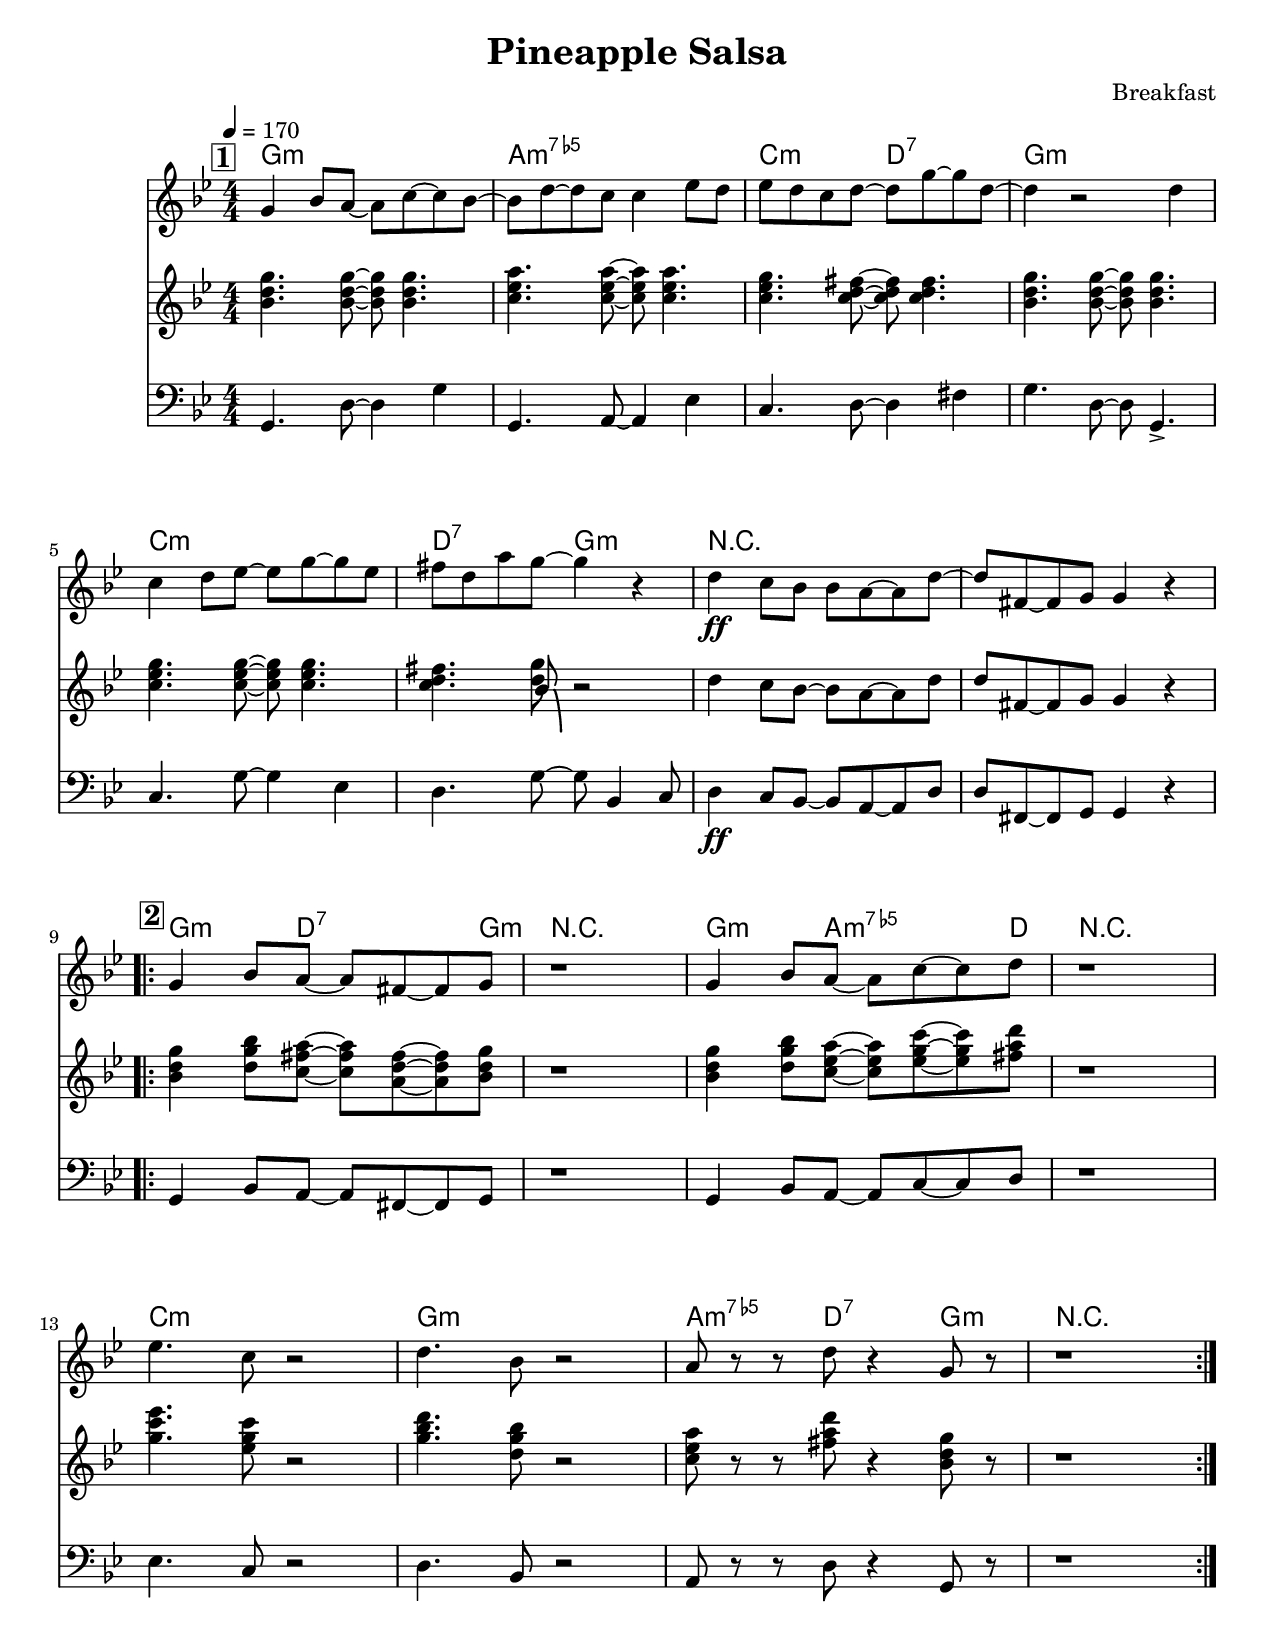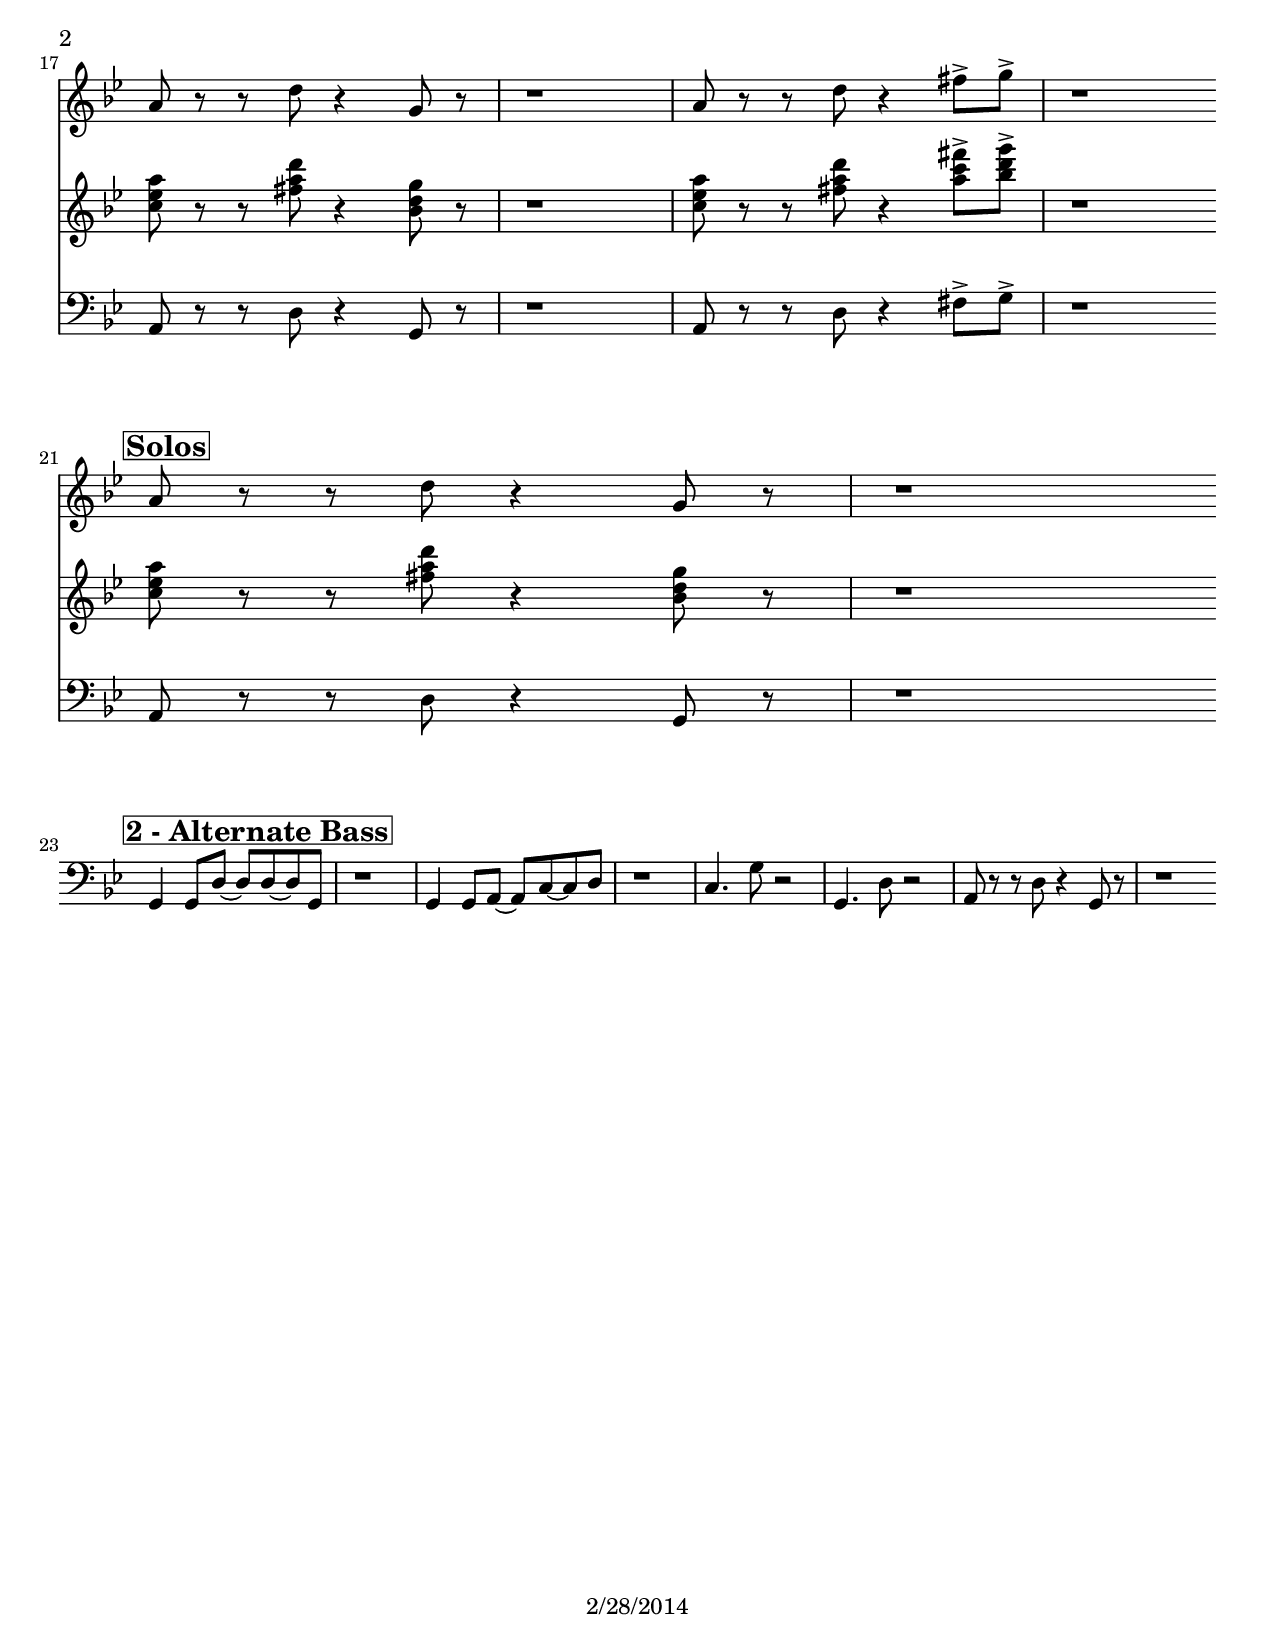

\version "2.12.3"

\header { 
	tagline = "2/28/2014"

  
  title = "Pineapple Salsa"
  composer = "Breakfast"
  %arranger = \markup {\tiny "Arr: Jeff Giaquinto"}
  
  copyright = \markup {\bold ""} %form
}
  flatadj = \markup { \translate #'(0.2 . 0.2) \fontsize #-1 \flat } 
chExceptionMusic = { 
   <c ees ges bes>1-\markup { "m" \super \concat {"7" \hspace #0.3 \flatadj "5"} }% half-diminished
}

chExceptions = #( append
  ( sequential-music-to-chord-exceptions chExceptionMusic #t)
  ignatzekExceptions)

%Part: melody
melody = \relative c'' {
  \time 4/4  \numericTimeSignature  \key g \minor
  \set Score.markFormatter = #format-mark-box-letters
  \override Score.RehearsalMark #'self-alignment-X = #LEFT
  
  \break \mark \markup \box \bold "1"
  g4 bes8 a~a c~c bes~ | bes d~d c c4 ees8 d| ees d c d~d g~g d~ | d4 r2 d4 |
  c4 d8 ees~ ees g~g ees | fis d a' g~ g4 r4 | d4\ff c8 bes bes a~a d~ | d fis, ~ fis g g4 r4|
 
 \break \mark \markup \box \bold "2"
  \repeat volta 2 {
    g4 bes8 a~a fis~fis g | r1 | g4 bes8 a~a c~c d | r1 |
    \break
    ees4. c8 r2 | d4. bes 8 r2 | a8 r r d r4 g,8 r |  r1 |
  }
  \break
  a8 r r d r4 g,8 r | r1 | a8 r r d r4 fis8-> g-> | r1 |

  \break \mark \markup \box \bold "Solos"
  \bar "|:" a,8 r r d r4 g,8 r | r1 \bar ":|"
  
}

%Part: tenor
tenor = \relative c'' {
  \time 4/4  \numericTimeSignature  \key g \minor
  \set Score.markFormatter = #format-mark-box-letters
  \override Score.RehearsalMark #'self-alignment-X = #LEFT
  
  \break \mark \markup \box \bold "1"
  <bes d g>4. <bes d g>8~<bes d g> <bes d g>4. | <c ees a>4. <c ees a>8~<c ees a> <c ees a>4. | <c ees g>4. <c d fis>8~<c d fis> <c d fis>4. |  <bes d g>4. <bes d g>8~<bes d g> <bes d g>4. |
  \break
  <c ees g>4. <c ees g>8~<c ees g> <c ees g>4. | <c d fis>  << { bes8-\bendAfter #-8 } \\ { <g' d>8 } >> r2 | d4 c8 bes~ bes a~ a d | d fis,~fis g g4 r4 |

  \break \mark \markup \box \bold "2"
  \repeat volta 2 {
    <bes d g>4 <d g bes>8 <c fis a>~<c fis a> <a d fis>~<a d fis> <bes d g> | r1 | <bes d g>4 <d g bes>8 <c ees a> ~ <c ees a> <ees g c>~<ees g c> <fis a d> | r1 |
    \break
    <g c ees>4. <es g c>8 r2 | <g bes d>4. <d g bes>8 r2 | <c ees a>8 r r <fis a d> r4 <bes, d g>8 r | r1 |
  }
  \break
  <c ees a>8 r r <fis a d> r4 <bes, d g>8 r | r1 | <c ees a>8 r r <fis a d> r4 <a c fis>8-> <bes d g>-> | r 1 |

  \break \mark \markup \box \bold "Solos"
  \bar "|:" <c, ees a>8 r r <fis a d> r4 <bes, d g>8 r | r1 |\bar ":|"
}
%part: changes
changes = \chordmode {

  \set chordNameExceptions = #chExceptions
  
    \time 4/4  \numericTimeSignature  \key g \minor
  \set Score.markFormatter = #format-mark-box-letters
  \override Score.RehearsalMark #'self-alignment-X = #LEFT
  
  \break \mark \markup \box \bold "1"
  g:m | a:m7.5- | c2:m d2:7 | g1:m | c:m | d2:7 g2:m | r1 | r | 
  \break \mark \markup \box \bold "2"
  \repeat volta 2 {
    g4.:m d2:7 g8:m | r1 | g4.:m a2:m7.5- d8 | r1 |
    c:m | g:m |  a4.:m7.5- d4.:7 g4:m | r1 | 
  }
}

%Part: bass
bass = \relative c {
  \time 4/4  \numericTimeSignature  \key g \minor
  \set Score.markFormatter = #format-mark-box-letters
  \override Score.RehearsalMark #'self-alignment-X = #LEFT
  
  \break \mark \markup \box \bold "1"
  g4. d'8~d4 g4 | g,4. a8~a4 ees'4 | c4. d8~d4 fis4 | g4. d8~d g,4.-> |
  c4. g'8~g4 ees | d4. g8~g8 bes,4 c8 | d4\ff c8 bes~bes a~a d | d fis,~fis g g4 r4 |

  \break \mark \markup \box \bold "2"
  \repeat volta 2 {
    g4 bes8 a~a fis~fis g | r1 | g4 bes8 a~a c~c d | r1 |
    \break
    ees4. c8 r2 | d4. bes 8 r2 | a8 r r d r4 g,8 r |  r1 |
  }
  \break
  a8 r r d r4 g,8 r | r1 | a8 r r d r4 fis8-> g-> | r1 |
  
  \break \mark \markup \box \bold "Solos"
  \bar "|:" a,8 r r d r4 g,8 r | r1
  
  \break \mark \markup \box \bold "2 - Alternate Bass"
  \bar ":|:"  g4 g8 d'~d d~d g, | r1 | g4 g8 a~a c~c d | r1 |
  c4. g'8 r2 | g,4. d'8 r2 | a8 r r d r4 g,8 r | r1 |  \bar ":|"
  
  
}


%%Generated layout
#(set-default-paper-size "letter")
\book {
	\score { <<
			\set Score.markFormatter = #format-mark-box-numbers
			
		\transpose c c \new ChordNames { \set chordChanges = ##t \changes }
		\new Staff \with { \consists "Volta_engraver" } {  \set Staff.midiInstrument = #"trumpet" \clef treble
			\tempo     4 = 170
			\override Score.RehearsalMark #'self-alignment-X = #LEFT
			\melody
		}
		\new Staff \with { \consists "Volta_engraver" } {  \set Staff.midiInstrument = #"trombone" \clef treble
			\override Score.RehearsalMark #'self-alignment-X = #LEFT
			\tenor
		}
		\new Staff \with { \consists "Volta_engraver" } {  \set Staff.midiInstrument = #"tuba" \clef bass
			\override Score.RehearsalMark #'self-alignment-X = #LEFT
			\bass
		}
	>> \layout { \context { \Score \remove "Volta_engraver" } } }  
}